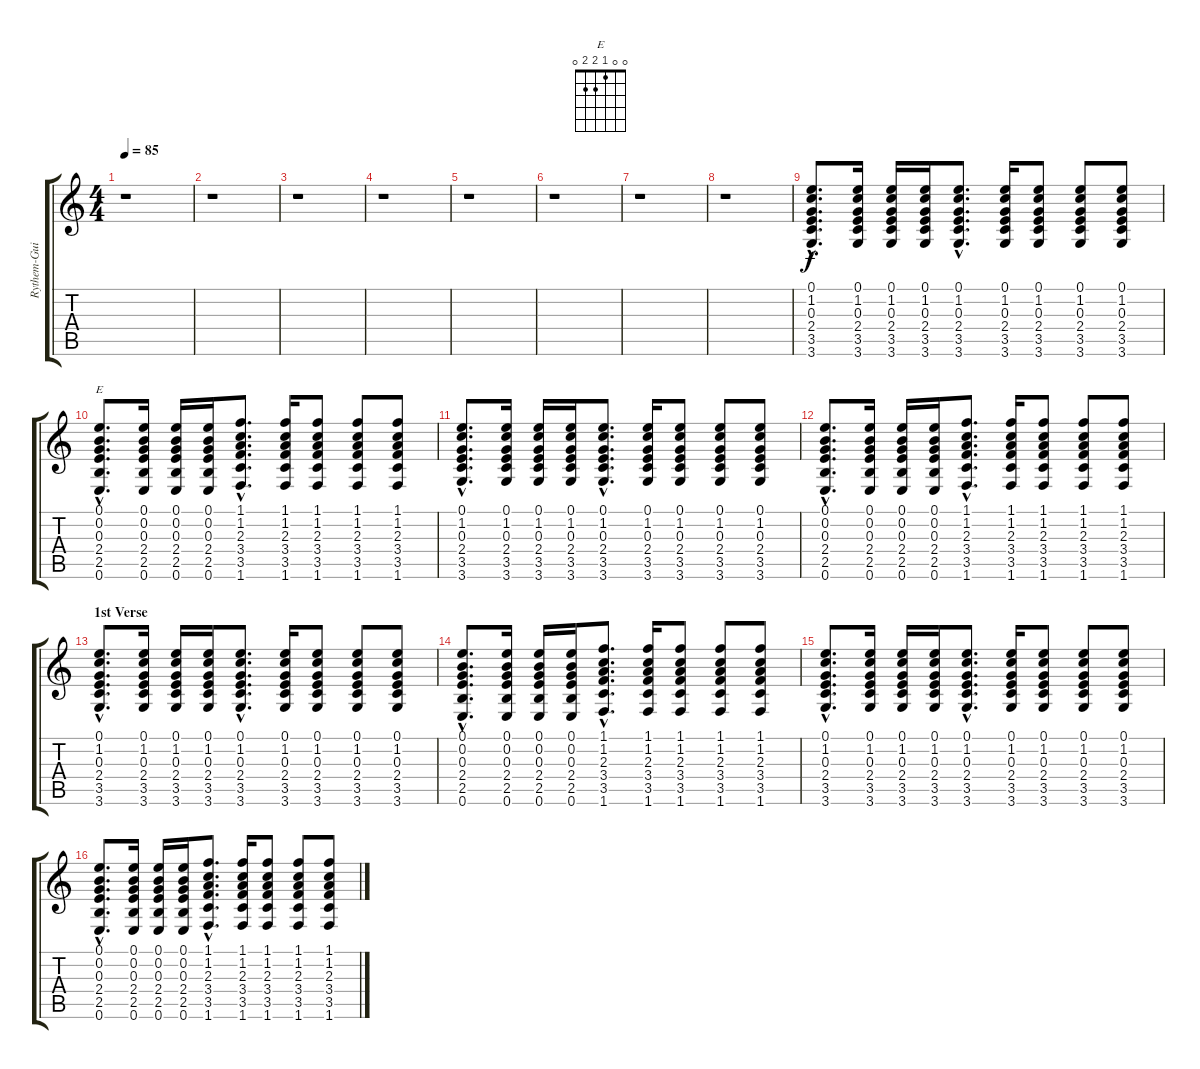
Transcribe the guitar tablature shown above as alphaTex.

\track ("Rythem-Guitar" "Rythem-Gui") {instrument acousticguitarsteel}
\staff {score tabs}
\tuning (E4 B3 G3 D3 A2 E2) {hide}
\chord ("E" 0 0 1 2 2 0)
\ts (4 4)
\tempo 85
\clef g2
\ks c
r.1{dy f instrument acousticguitarsteel} |
r.1 |
r.1 |
r.1 |
r.1 |
r.1 |
r.1 |
r.1 |
(0.1{hac} 1.2{hac} 0.3{hac} 2.4{hac} 3.5{hac} 3.6{hac}).8{d} (0.1 1.2 0.3 2.4 3.5 3.6).16 (0.1 1.2 0.3 2.4 3.5 3.6).16 (0.1 1.2 0.3 2.4 3.5 3.6).16 (0.1{hac} 1.2{hac} 0.3{hac} 2.4{hac} 3.5{hac} 3.6{hac}).8{d} (0.1 1.2 0.3 2.4 3.5 3.6).16 (0.1 1.2 0.3 2.4 3.5 3.6).8 (0.1 1.2 0.3 2.4 3.5 3.6).8 (0.1 1.2 0.3 2.4 3.5 3.6).8 |
(0.1{hac} 0.2{hac} 0.3{hac} 2.4{hac} 2.5{hac} 0.6{hac}).8{d ch "E"} (0.1 0.2 0.3 2.4 2.5 0.6).16 (0.1 0.2 0.3 2.4 2.5 0.6).16 (0.1 0.2 0.3 2.4 2.5 0.6).16 (1.1{hac} 1.2{hac} 2.3{hac} 3.4{hac} 3.5{hac} 1.6{hac}).8{d} (1.1 1.2 2.3 3.4 3.5 1.6).16 (1.1 1.2 2.3 3.4 3.5 1.6).8 (1.1 1.2 2.3 3.4 3.5 1.6).8 (1.1 1.2 2.3 3.4 3.5 1.6).8 |
(0.1{hac} 1.2{hac} 0.3{hac} 2.4{hac} 3.5{hac} 3.6{hac}).8{d} (0.1 1.2 0.3 2.4 3.5 3.6).16 (0.1 1.2 0.3 2.4 3.5 3.6).16 (0.1 1.2 0.3 2.4 3.5 3.6).16 (0.1{hac} 1.2{hac} 0.3{hac} 2.4{hac} 3.5{hac} 3.6{hac}).8{d} (0.1 1.2 0.3 2.4 3.5 3.6).16 (0.1 1.2 0.3 2.4 3.5 3.6).8 (0.1 1.2 0.3 2.4 3.5 3.6).8 (0.1 1.2 0.3 2.4 3.5 3.6).8 |
(0.1{hac} 0.2{hac} 0.3{hac} 2.4{hac} 2.5{hac} 0.6{hac}).8{d} (0.1 0.2 0.3 2.4 2.5 0.6).16 (0.1 0.2 0.3 2.4 2.5 0.6).16 (0.1 0.2 0.3 2.4 2.5 0.6).16 (1.1{hac} 1.2{hac} 2.3{hac} 3.4{hac} 3.5{hac} 1.6{hac}).8{d} (1.1 1.2 2.3 3.4 3.5 1.6).16 (1.1 1.2 2.3 3.4 3.5 1.6).8 (1.1 1.2 2.3 3.4 3.5 1.6).8 (1.1 1.2 2.3 3.4 3.5 1.6).8 |
\section ("" "1st Verse")
(0.1{hac} 1.2{hac} 0.3{hac} 2.4{hac} 3.5{hac} 3.6{hac}).8{d} (0.1 1.2 0.3 2.4 3.5 3.6).16 (0.1 1.2 0.3 2.4 3.5 3.6).16 (0.1 1.2 0.3 2.4 3.5 3.6).16 (0.1{hac} 1.2{hac} 0.3{hac} 2.4{hac} 3.5{hac} 3.6{hac}).8{d} (0.1 1.2 0.3 2.4 3.5 3.6).16 (0.1 1.2 0.3 2.4 3.5 3.6).8 (0.1 1.2 0.3 2.4 3.5 3.6).8 (0.1 1.2 0.3 2.4 3.5 3.6).8 |
(0.1{hac} 0.2{hac} 0.3{hac} 2.4{hac} 2.5{hac} 0.6{hac}).8{d} (0.1 0.2 0.3 2.4 2.5 0.6).16 (0.1 0.2 0.3 2.4 2.5 0.6).16 (0.1 0.2 0.3 2.4 2.5 0.6).16 (1.1{hac} 1.2{hac} 2.3{hac} 3.4{hac} 3.5{hac} 1.6{hac}).8{d} (1.1 1.2 2.3 3.4 3.5 1.6).16 (1.1 1.2 2.3 3.4 3.5 1.6).8 (1.1 1.2 2.3 3.4 3.5 1.6).8 (1.1 1.2 2.3 3.4 3.5 1.6).8 |
(0.1{hac} 1.2{hac} 0.3{hac} 2.4{hac} 3.5{hac} 3.6{hac}).8{d} (0.1 1.2 0.3 2.4 3.5 3.6).16 (0.1 1.2 0.3 2.4 3.5 3.6).16 (0.1 1.2 0.3 2.4 3.5 3.6).16 (0.1{hac} 1.2{hac} 0.3{hac} 2.4{hac} 3.5{hac} 3.6{hac}).8{d} (0.1 1.2 0.3 2.4 3.5 3.6).16 (0.1 1.2 0.3 2.4 3.5 3.6).8 (0.1 1.2 0.3 2.4 3.5 3.6).8 (0.1 1.2 0.3 2.4 3.5 3.6).8 |
(0.1{hac} 0.2{hac} 0.3{hac} 2.4{hac} 2.5{hac} 0.6{hac}).8{d} (0.1 0.2 0.3 2.4 2.5 0.6).16 (0.1 0.2 0.3 2.4 2.5 0.6).16 (0.1 0.2 0.3 2.4 2.5 0.6).16 (1.1{hac} 1.2{hac} 2.3{hac} 3.4{hac} 3.5{hac} 1.6{hac}).8{d} (1.1 1.2 2.3 3.4 3.5 1.6).16 (1.1 1.2 2.3 3.4 3.5 1.6).8 (1.1 1.2 2.3 3.4 3.5 1.6).8 (1.1 1.2 2.3 3.4 3.5 1.6).8
